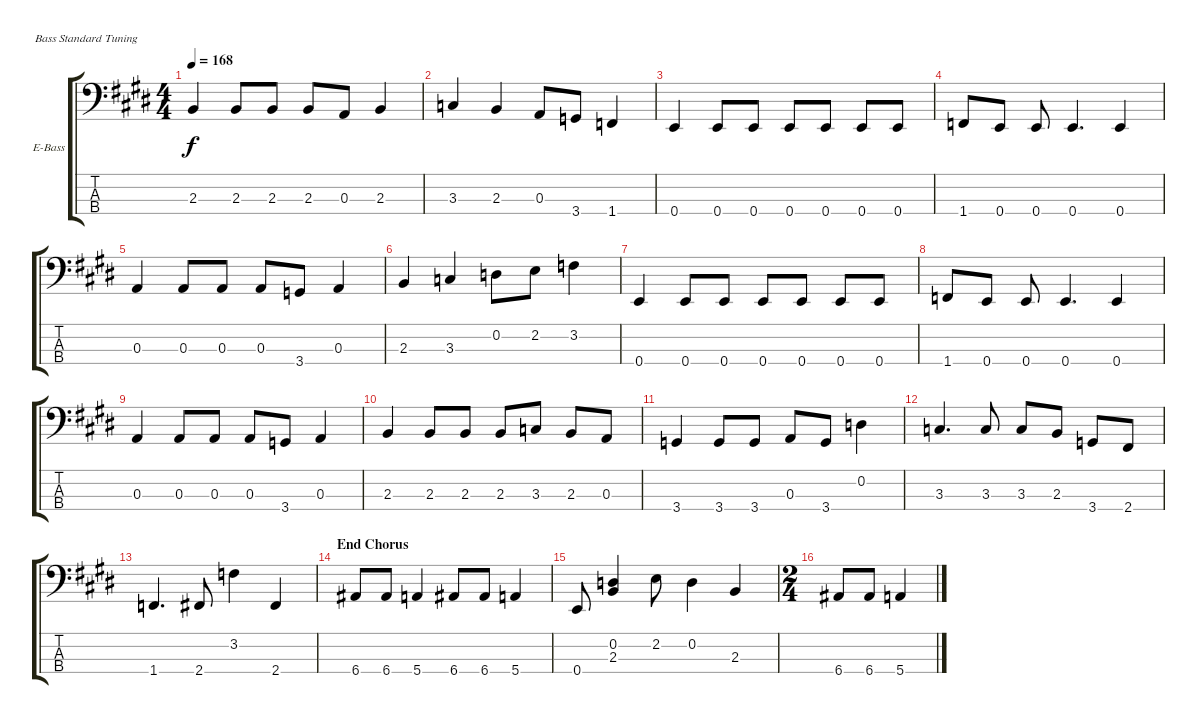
\bracketExtendMode groupsimilarinstruments
\firstSystemTrackNameOrientation horizontal
\otherSystemsTrackNameOrientation horizontal
\track ("Bass" "E-Bass") {instrument electricbasspick}
\staff {score tabs}
\tuning (G2 D2 A1 E1)
\ts (4 4)
\tempo 168
\clef f4
\scale
1.07818
\ks e
2.3.4{dy f} 2.3.8 2.3.8 2.3.8 0.3.8 2.3.4 |
\scale
0.921816 3.3.4 2.3.4 0.3.8 3.4.8 1.4.4 |
\scale
1.07818 0.4.4 0.4.8 0.4.8 0.4.8 0.4.8 0.4.8 0.4.8 |
\scale
0.921816 1.4.8 0.4.8 0.4.8 0.4.4{d} 0.4.4 |
\scale
1.07818 0.3.4 0.3.8 0.3.8 0.3.8 3.4.8 0.3.4 |
\scale
0.921816 2.3.4 3.3.4 0.2.8 2.2.8 3.2.4 |
\scale
1.07818 0.4.4 0.4.8 0.4.8 0.4.8 0.4.8 0.4.8 0.4.8 |
\scale
0.921816 1.4.8 0.4.8 0.4.8 0.4.4{d} 0.4.4 |
\scale
1.07818 0.3.4 0.3.8 0.3.8 0.3.8 3.4.8 0.3.4 |
\scale
0.921816 2.3.4 2.3.8 2.3.8 2.3.8 3.3.8 2.3.8 0.3.8 |
\scale
1.07818 3.4.4 3.4.8 3.4.8 0.3.8 3.4.8 0.2.4 |
\scale
0.921816 3.3.4{d} 3.3.8 3.3.8 2.3.8 3.4.8 2.4.8 |
\scale
1.07818 1.4.4{d} 2.4.8 3.2.4 2.4.4 |
\section ("" "End Chorus")
\scale
0.921816 6.4.8 6.4.8 5.4.4 6.4.8 6.4.8 5.4.4 |
\scale
1.07818 0.4.8 (0.2 2.3).4 2.2.8 0.2.4 2.3.4 |
\ts (2 4)
\scale
0.921816 6.4.8 6.4.8 5.4.4
